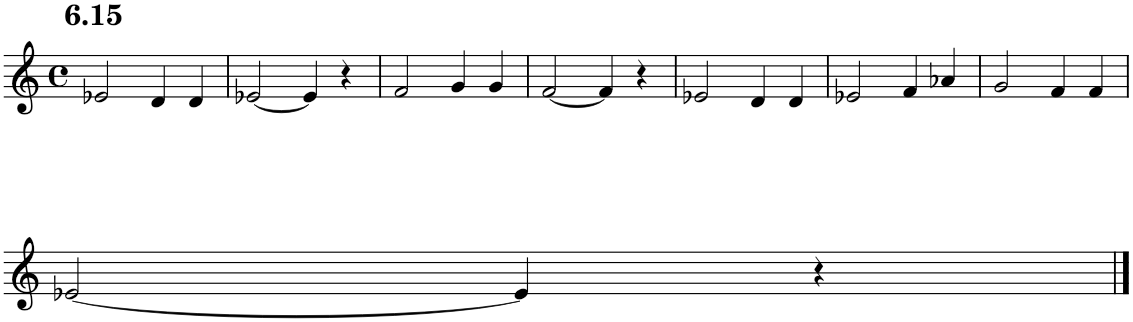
**kern
*part1
*staff1
*I"Piano
*I'Pno
!!LO:PB:g=z
*clefG2
*k[]
*M4/4
*met(c)
!!LO:REH:place=s1:a:B:enc=none:fs=14:t=6.15
=154
2e-X/
4d/
4d/
=155
[2e-X/
4e-/]
4r
=156
2f/
4g/
4g/
=157
[2f/
4f/]
4r
=158
2e-X/
4d/
4d/
=159
2e-X/
4f/
4a-X/
=160
2g/
4f/
4f/
!!LO:LB:g=z
=161
[2e-X/
4e-/]
4r
==
*-
